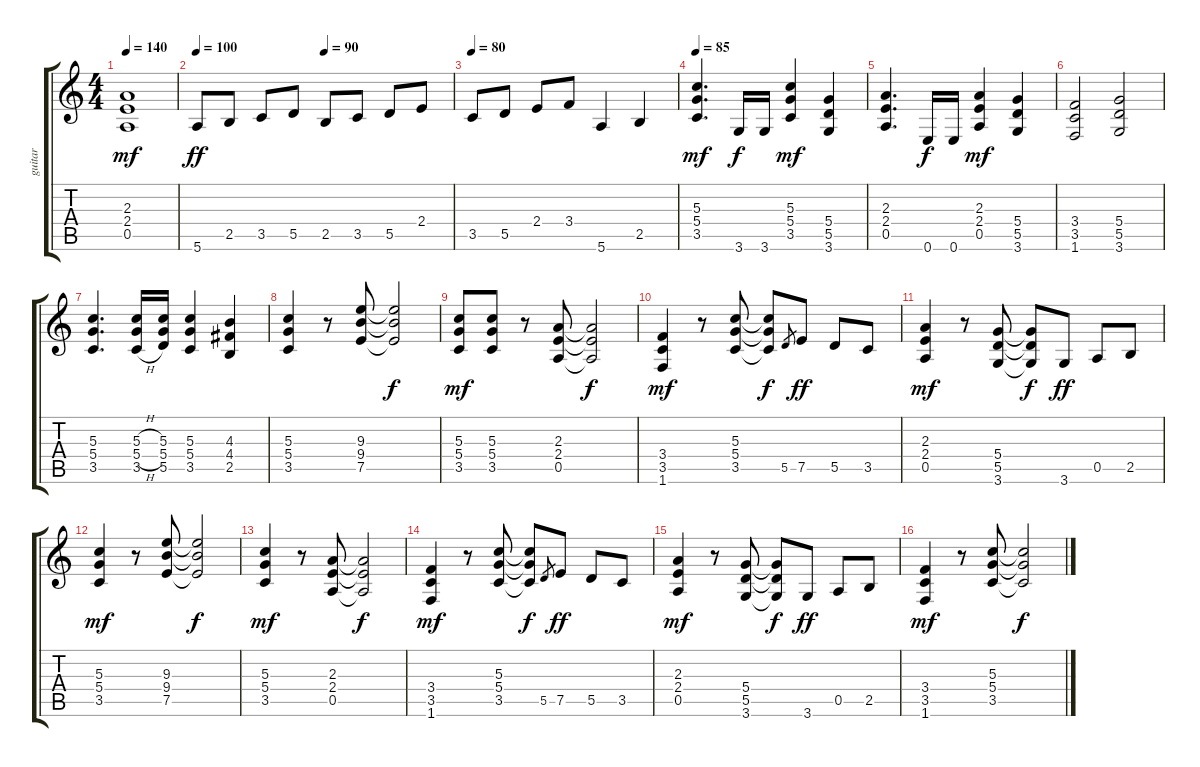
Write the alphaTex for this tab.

\track ("guitar" "guitar") {instrument overdrivenguitar}
\staff {score tabs}
\tuning (E4 B3 G3 D3 A2 E2) {hide}
\ts (4 4)
\tempo 140
\clef g2
\ks c
(2.3 2.4 0.5).1{dy mf} |
\tempo 100
\tempo (90 0.5)
5.6.8{dy ff} 2.5.8 3.5.8 5.5.8 2.5.8 3.5.8 5.5.8 2.4.8 |
\tempo 80
3.5.8 5.5.8 2.4.8 3.4.8 5.6.4 2.5.4 |
\tempo 85
(5.3 5.4 3.5).4{d dy mf} 3.6.16{dy f} 3.6.16 (5.3 5.4 3.5).4{dy mf} (5.4 5.5 3.6).4 |
(2.3 2.4 0.5).4{d} 0.6.16{dy f} 0.6.16 (2.3 2.4 0.5).4{dy mf} (5.4 5.5 3.6).4 |
(3.4 3.5 1.6).2 (5.4 5.5 3.6).2 |
(5.3 5.4 3.5).4{d} (5.3{h} 5.4{h} 3.5{h}).16 (5.3 5.4 5.5).16 (5.3 5.4 3.5).4 (4.3 4.4 2.5).4 |
(5.3 5.4 3.5).4 r.8 (9.3 9.4 7.5).8 (9.3{t} 9.4{t} 7.5{t}).2{dy f} |
(5.3 5.4 3.5).8{dy mf} (5.3 5.4 3.5).8 r.8 (2.3 2.4 0.5).8 (2.3{t} 2.4{t} 0.5{t}).2{dy f} |
(3.4 3.5 1.6).4{dy mf} r.8 (5.3 5.4 3.5).8 (5.3{t} 5.4{t} 3.5{t}).8{dy f} 5.5.8{gr} 7.5.8{dy ff} 5.5.8 3.5.8 |
(2.3 2.4 0.5).4{dy mf} r.8 (5.4 5.5 3.6).8 (5.4{t} 5.5{t} 3.6{t}).8{dy f} 3.6.8{dy ff} 0.5.8 2.5.8 |
(5.3 5.4 3.5).4{dy mf} r.8 (9.3 9.4 7.5).8 (9.3{t} 9.4{t} 7.5{t}).2{dy f} |
(5.3 5.4 3.5).4{dy mf} r.8 (2.3 2.4 0.5).8 (2.3{t} 2.4{t} 0.5{t}).2{dy f} |
(3.4 3.5 1.6).4{dy mf} r.8 (5.3 5.4 3.5).8 (5.3{t} 5.4{t} 3.5{t}).8{dy f} 5.5.8{gr} 7.5.8{dy ff} 5.5.8 3.5.8 |
(2.3 2.4 0.5).4{dy mf} r.8 (5.4 5.5 3.6).8 (5.4{t} 5.5{t} 3.6{t}).8{dy f} 3.6.8{dy ff} 0.5.8 2.5.8 |
(3.4 3.5 1.6).4{dy mf} r.8 (5.3 5.4 3.5).8 (5.3{t} 5.4{t} 3.5{t}).2{dy f}
